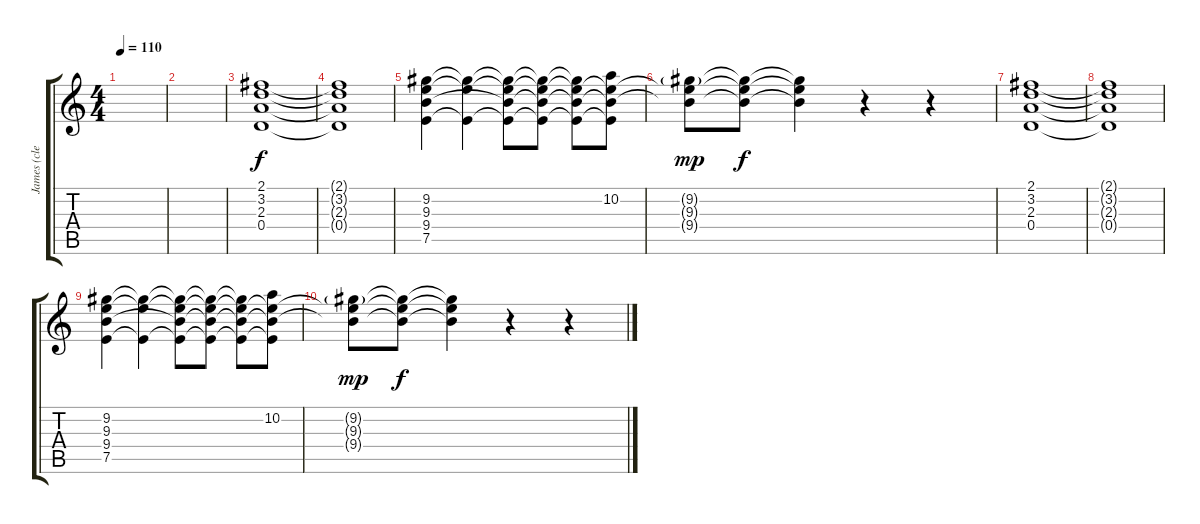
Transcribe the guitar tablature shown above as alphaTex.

\track ("James (clean)" "James (cle") {instrument electricguitarclean}
\staff {score tabs}
\tuning (E4 B3 G3 D3 A2 E2) {hide}
\ts (4 4)
\tempo 110
\clef g2
\ks c
|
|
(2.1 3.2 2.3 0.4).1 |
(2.1{t} 3.2{t} 2.3{t} 0.4{t}).1 |
(9.2 9.3 9.4 7.5).4 (9.2{t} 9.3{t} 7.5{t}).4 (9.2{t} 9.3{t} 9.4{t} 7.5{t}).8 (9.2{t} 9.3{t} 9.4{t} 7.5{t}).8 (9.2{t} 9.3{t} 9.4{t} 7.5{t}).8 (10.2 9.3{t} 9.4{t} 7.5{t}).8 |
(9.2{g} 9.3{t} 9.4{t}).8{dy mp} (9.2{t} 9.3{t} 9.4{t}).8{dy f} (9.2{t} 9.3{t} 9.4{t}).4 r.4 r.4 |
(2.1 3.2 2.3 0.4).1 |
(2.1{t} 3.2{t} 2.3{t} 0.4{t}).1 |
(9.2 9.3 9.4 7.5).4 (9.2{t} 9.3{t} 7.5{t}).4 (9.2{t} 9.3{t} 9.4{t} 7.5{t}).8 (9.2{t} 9.3{t} 9.4{t} 7.5{t}).8 (9.2{t} 9.3{t} 9.4{t} 7.5{t}).8 (10.2 9.3{t} 9.4{t} 7.5{t}).8 |
(9.2{g} 9.3{t} 9.4{t}).8{dy mp} (9.2{t} 9.3{t} 9.4{t}).8{dy f} (9.2{t} 9.3{t} 9.4{t}).4 r.4 r.4
